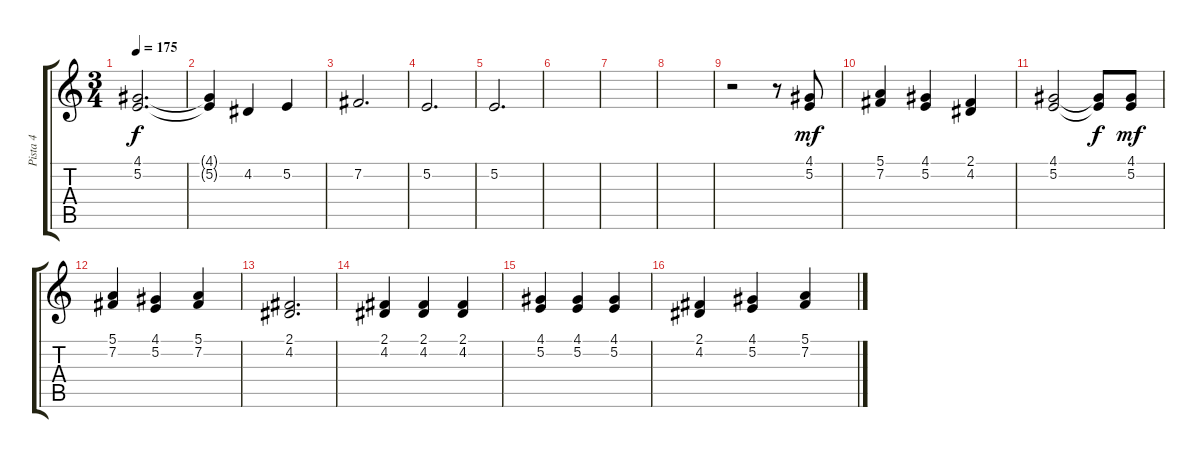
\track ("Pista 4" "Pista 4") {instrument electricgrandpiano}
\staff {score tabs}
\tuning (E4 B3 G3 D3 A2 E2) {hide}
\ts (3 4)
\tempo 175
\clef g2
\ks c
(4.1 5.2).2{d dy f} |
(4.1{t} 5.2{t}).4 4.2.4 5.2.4 |
7.2.2{d} |
5.2.2{d} |
5.2.2{d} |
|
|
|
r.2 r.8 (4.1 5.2).8{dy mf} |
(5.1 7.2).4 (4.1 5.2).4 (2.1 4.2).4 |
(4.1 5.2).2 (4.1{t} 5.2{t}).8{dy f} (4.1 5.2).8{dy mf} |
(5.1 7.2).4 (4.1 5.2).4 (5.1 7.2).4 |
(2.1 4.2).2{d} |
(2.1 4.2).4 (2.1 4.2).4 (2.1 4.2).4 |
(4.1 5.2).4 (4.1 5.2).4 (4.1 5.2).4 |
(2.1 4.2).4 (4.1 5.2).4 (5.1 7.2).4
